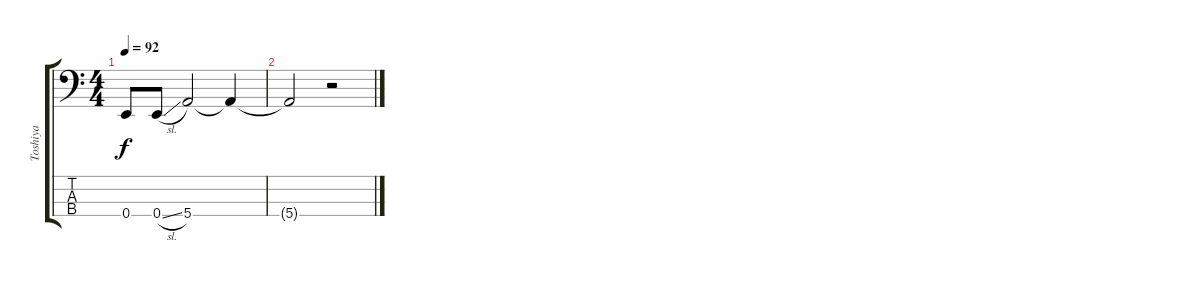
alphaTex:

\track ("Toshiya" "Toshiya") {instrument electricbasspick}
\staff {score tabs}
\tuning (G2 D2 A1 E1) {hide}
\ts (4 4)
\tempo 92
\clef f4
\ks c
0.4{t}.8{dy f} 0.4{sl}.8 5.4.2 5.4{t}.4 |
5.4{t}.2 r.2
